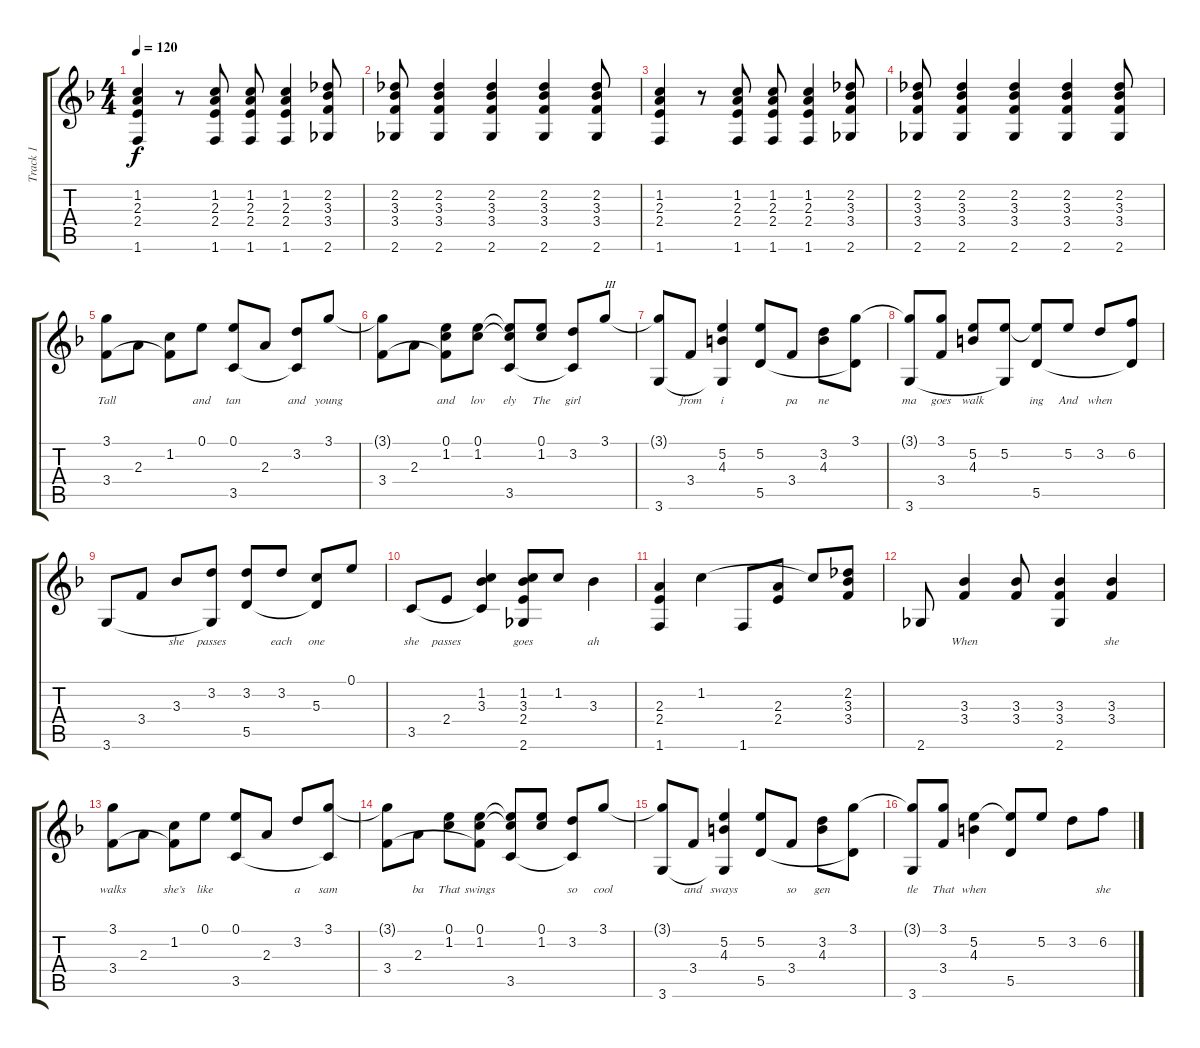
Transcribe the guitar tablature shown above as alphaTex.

\track ("Track 1" "Track 1") {instrument acousticguitarnylon}
\staff {score tabs}
\tuning (E4 B3 G3 D3 A2 E2) {hide}
\ts (4 4)
\tempo 120
\clef g2
\ks f
(1.2 2.3 2.4 1.6).4{dy f instrument acousticguitarnylon} r.8 (1.2 2.3 2.4 1.6).8 (1.2 2.3 2.4 1.6).8 (1.2 2.3 2.4 1.6).4 (2.2 3.3 3.4 2.6).8 |
(2.2 3.3 3.4 2.6).8 (2.2 3.3 3.4 2.6).4 (2.2 3.3 3.4 2.6).4 (2.2 3.3 3.4 2.6).4 (2.2 3.3 3.4 2.6).8 |
(1.2 2.3 2.4 1.6).4 r.8 (1.2 2.3 2.4 1.6).8 (1.2 2.3 2.4 1.6).8 (1.2 2.3 2.4 1.6).4 (2.2 3.3 3.4 2.6).8 |
(2.2 3.3 3.4 2.6).8 (2.2 3.3 3.4 2.6).4 (2.2 3.3 3.4 2.6).4 (2.2 3.3 3.4 2.6).4 (2.2 3.3 3.4 2.6).8 |
(3.1 3.4).8{lyrics (0 "Tall") lyrics (1 "") lyrics (2 "") lyrics (3 "") lyrics (4 "")} 2.3.8{lyrics (0 "") lyrics (1 "") lyrics (2 "") lyrics (3 "") lyrics (4 "")} (1.2 3.4{t}).8{lyrics (0 "") lyrics (1 "") lyrics (2 "") lyrics (3 "") lyrics (4 "")} 0.1.8{lyrics (0 "and") lyrics (1 "") lyrics (2 "") lyrics (3 "") lyrics (4 "")} (0.1 3.5).8{lyrics (0 "tan") lyrics (1 "") lyrics (2 "") lyrics (3 "") lyrics (4 "")} 2.3.8{lyrics (0 "") lyrics (1 "") lyrics (2 "") lyrics (3 "") lyrics (4 "")} (3.2 3.5{t}).8{lyrics (0 "and") lyrics (1 "") lyrics (2 "") lyrics (3 "") lyrics (4 "")} 3.1.8{lyrics (0 "young") lyrics (1 "") lyrics (2 "") lyrics (3 "") lyrics (4 "")} |
(3.1{t} 3.4).8{lyrics (0 "") lyrics (1 "") lyrics (2 "") lyrics (3 "") lyrics (4 "")} 2.3.8{lyrics (0 "") lyrics (1 "") lyrics (2 "") lyrics (3 "") lyrics (4 "")} (0.1 1.2 3.4{t}).8{lyrics (0 "and") lyrics (1 "") lyrics (2 "") lyrics (3 "") lyrics (4 "")} (0.1 1.2).8{lyrics (0 "lov") lyrics (1 "") lyrics (2 "") lyrics (3 "") lyrics (4 "")} (0.1{t} 1.2{t} 3.5).8{lyrics (0 "ely") lyrics (1 "") lyrics (2 "") lyrics (3 "") lyrics (4 "")} (0.1 1.2).8{lyrics (0 "The") lyrics (1 "") lyrics (2 "") lyrics (3 "") lyrics (4 "")} (3.2 3.5{t}).8{lyrics (0 "girl") lyrics (1 "") lyrics (2 "") lyrics (3 "") lyrics (4 "")} 3.1.8{txt "III" lyrics (0 "") lyrics (1 "") lyrics (2 "") lyrics (3 "") lyrics (4 "")} |
(3.1{t} 3.6).8{lyrics (0 "") lyrics (1 "") lyrics (2 "") lyrics (3 "") lyrics (4 "")} 3.4.8{lyrics (0 "from") lyrics (1 "") lyrics (2 "") lyrics (3 "") lyrics (4 "")} (5.2 4.3 3.6{t}).4{lyrics (0 "i") lyrics (1 "") lyrics (2 "") lyrics (3 "") lyrics (4 "")} (5.2 5.5).8{lyrics (0 "") lyrics (1 "") lyrics (2 "") lyrics (3 "") lyrics (4 "")} 3.4.8{lyrics (0 "pa") lyrics (1 "") lyrics (2 "") lyrics (3 "") lyrics (4 "")} (3.2 4.3).8{lyrics (0 "ne") lyrics (1 "") lyrics (2 "") lyrics (3 "") lyrics (4 "")} (3.1 5.5{t}).8{lyrics (0 "") lyrics (1 "") lyrics (2 "") lyrics (3 "") lyrics (4 "")} |
(3.1{t} 3.6).8{lyrics (0 "ma") lyrics (1 "") lyrics (2 "") lyrics (3 "") lyrics (4 "")} (3.1 3.4).8{lyrics (0 "goes") lyrics (1 "") lyrics (2 "") lyrics (3 "") lyrics (4 "")} (5.2 4.3).8{lyrics (0 "walk") lyrics (1 "") lyrics (2 "") lyrics (3 "") lyrics (4 "")} (5.2 3.6{t}).8{lyrics (0 "") lyrics (1 "") lyrics (2 "") lyrics (3 "") lyrics (4 "")} (5.2{t} 5.5).8{lyrics (0 "ing") lyrics (1 "") lyrics (2 "") lyrics (3 "") lyrics (4 "")} 5.2.8{lyrics (0 "And") lyrics (1 "") lyrics (2 "") lyrics (3 "") lyrics (4 "")} 3.2.8{lyrics (0 "when") lyrics (1 "") lyrics (2 "") lyrics (3 "") lyrics (4 "")} (6.2 5.5{t}).8{lyrics (0 "") lyrics (1 "") lyrics (2 "") lyrics (3 "") lyrics (4 "")} |
3.6.8{lyrics (0 "") lyrics (1 "") lyrics (2 "") lyrics (3 "") lyrics (4 "")} 3.4.8{lyrics (0 "") lyrics (1 "") lyrics (2 "") lyrics (3 "") lyrics (4 "")} 3.3.8{lyrics (0 "she") lyrics (1 "") lyrics (2 "") lyrics (3 "") lyrics (4 "")} (3.2 3.6{t}).8{lyrics (0 "passes") lyrics (1 "") lyrics (2 "") lyrics (3 "") lyrics (4 "")} (3.2 5.5).8{lyrics (0 "") lyrics (1 "") lyrics (2 "") lyrics (3 "") lyrics (4 "")} 3.2.8{lyrics (0 "each") lyrics (1 "") lyrics (2 "") lyrics (3 "") lyrics (4 "")} (5.3 5.5{t}).8{lyrics (0 "one") lyrics (1 "") lyrics (2 "") lyrics (3 "") lyrics (4 "")} 0.1.8{lyrics (0 "") lyrics (1 "") lyrics (2 "") lyrics (3 "") lyrics (4 "")} |
3.5.8{lyrics (0 "she") lyrics (1 "") lyrics (2 "") lyrics (3 "") lyrics (4 "")} 2.4.8{lyrics (0 "passes") lyrics (1 "") lyrics (2 "") lyrics (3 "") lyrics (4 "")} (1.2 3.3 3.5{t}).4{lyrics (0 "") lyrics (1 "") lyrics (2 "") lyrics (3 "") lyrics (4 "")} (1.2 3.3 2.4 2.6).8{lyrics (0 "goes") lyrics (1 "") lyrics (2 "") lyrics (3 "") lyrics (4 "")} 1.2.8{lyrics (0 "") lyrics (1 "") lyrics (2 "") lyrics (3 "") lyrics (4 "")} 3.3.4{lyrics (0 "ah") lyrics (1 "") lyrics (2 "") lyrics (3 "") lyrics (4 "")} |
(2.3 2.4 1.6).4{lyrics (0 "") lyrics (1 "") lyrics (2 "") lyrics (3 "") lyrics (4 "")} 1.2.4{lyrics (0 "") lyrics (1 "") lyrics (2 "") lyrics (3 "") lyrics (4 "")} 1.6.8{lyrics (0 "") lyrics (1 "") lyrics (2 "") lyrics (3 "") lyrics (4 "")} (2.3 2.4).8{lyrics (0 "") lyrics (1 "") lyrics (2 "") lyrics (3 "") lyrics (4 "")} 1.2{t}.8{lyrics (0 "") lyrics (1 "") lyrics (2 "") lyrics (3 "") lyrics (4 "")} (2.2 3.3 3.4).8{lyrics (0 "") lyrics (1 "") lyrics (2 "") lyrics (3 "") lyrics (4 "")} |
2.6.8{lyrics (0 "") lyrics (1 "") lyrics (2 "") lyrics (3 "") lyrics (4 "")} (3.3 3.4).4{lyrics (0 "When") lyrics (1 "") lyrics (2 "") lyrics (3 "") lyrics (4 "")} (3.3 3.4).8{lyrics (0 "") lyrics (1 "") lyrics (2 "") lyrics (3 "") lyrics (4 "")} (3.3 3.4 2.6).4{lyrics (0 "") lyrics (1 "") lyrics (2 "") lyrics (3 "") lyrics (4 "")} (3.3 3.4).4{lyrics (0 "she") lyrics (1 "") lyrics (2 "") lyrics (3 "") lyrics (4 "")} |
(3.1 3.4).8{lyrics (0 "walks") lyrics (1 "") lyrics (2 "") lyrics (3 "") lyrics (4 "")} 2.3.8{lyrics (0 "") lyrics (1 "") lyrics (2 "") lyrics (3 "") lyrics (4 "")} (1.2 3.4{t}).8{lyrics (0 "she’s") lyrics (1 "") lyrics (2 "") lyrics (3 "") lyrics (4 "")} 0.1.8{lyrics (0 "like") lyrics (1 "") lyrics (2 "") lyrics (3 "") lyrics (4 "")} (0.1 3.5).8{lyrics (0 "") lyrics (1 "") lyrics (2 "") lyrics (3 "") lyrics (4 "")} 2.3.8{lyrics (0 "") lyrics (1 "") lyrics (2 "") lyrics (3 "") lyrics (4 "")} 3.2.8{lyrics (0 "a") lyrics (1 "") lyrics (2 "") lyrics (3 "") lyrics (4 "")} (3.1 3.5{t}).8{lyrics (0 "sam") lyrics (1 "") lyrics (2 "") lyrics (3 "") lyrics (4 "")} |
(3.1{t} 3.4).8{lyrics (0 "") lyrics (1 "") lyrics (2 "") lyrics (3 "") lyrics (4 "")} 2.3.8{lyrics (0 "ba") lyrics (1 "") lyrics (2 "") lyrics (3 "") lyrics (4 "")} (0.1 1.2).8{lyrics (0 "That") lyrics (1 "") lyrics (2 "") lyrics (3 "") lyrics (4 "")} (0.1 1.2 3.4{t}).8{lyrics (0 "swings") lyrics (1 "") lyrics (2 "") lyrics (3 "") lyrics (4 "")} (0.1{t} 1.2{t} 3.5).8{lyrics (0 "") lyrics (1 "") lyrics (2 "") lyrics (3 "") lyrics (4 "")} (0.1 1.2).8{lyrics (0 "") lyrics (1 "") lyrics (2 "") lyrics (3 "") lyrics (4 "")} (3.2 3.5{t}).8{lyrics (0 "so") lyrics (1 "") lyrics (2 "") lyrics (3 "") lyrics (4 "")} 3.1.8{lyrics (0 "cool") lyrics (1 "") lyrics (2 "") lyrics (3 "") lyrics (4 "")} |
(3.1{t} 3.6).8{lyrics (0 "") lyrics (1 "") lyrics (2 "") lyrics (3 "") lyrics (4 "")} 3.4.8{lyrics (0 "and") lyrics (1 "") lyrics (2 "") lyrics (3 "") lyrics (4 "")} (5.2 4.3 3.6{t}).4{lyrics (0 "sways") lyrics (1 "") lyrics (2 "") lyrics (3 "") lyrics (4 "")} (5.2 5.5).8{lyrics (0 "") lyrics (1 "") lyrics (2 "") lyrics (3 "") lyrics (4 "")} 3.4.8{lyrics (0 "so") lyrics (1 "") lyrics (2 "") lyrics (3 "") lyrics (4 "")} (3.2 4.3).8{lyrics (0 "gen") lyrics (1 "") lyrics (2 "") lyrics (3 "") lyrics (4 "")} (3.1 5.5{t}).8{lyrics (0 "") lyrics (1 "") lyrics (2 "") lyrics (3 "") lyrics (4 "")} |
(3.1{t} 3.6).8{lyrics (0 "tle") lyrics (1 "") lyrics (2 "") lyrics (3 "") lyrics (4 "")} (3.1 3.4).8{lyrics (0 "That") lyrics (1 "") lyrics (2 "") lyrics (3 "") lyrics (4 "")} (5.2 4.3).4{lyrics (0 "when") lyrics (1 "") lyrics (2 "") lyrics (3 "") lyrics (4 "")} (5.2{t} 5.5).8{lyrics (0 "") lyrics (1 "") lyrics (2 "") lyrics (3 "") lyrics (4 "")} 5.2.8{lyrics (0 "") lyrics (1 "") lyrics (2 "") lyrics (3 "") lyrics (4 "")} 3.2.8{lyrics (0 "") lyrics (1 "") lyrics (2 "") lyrics (3 "") lyrics (4 "")} 6.2.8{lyrics (0 "she") lyrics (1 "") lyrics (2 "") lyrics (3 "") lyrics (4 "")}
